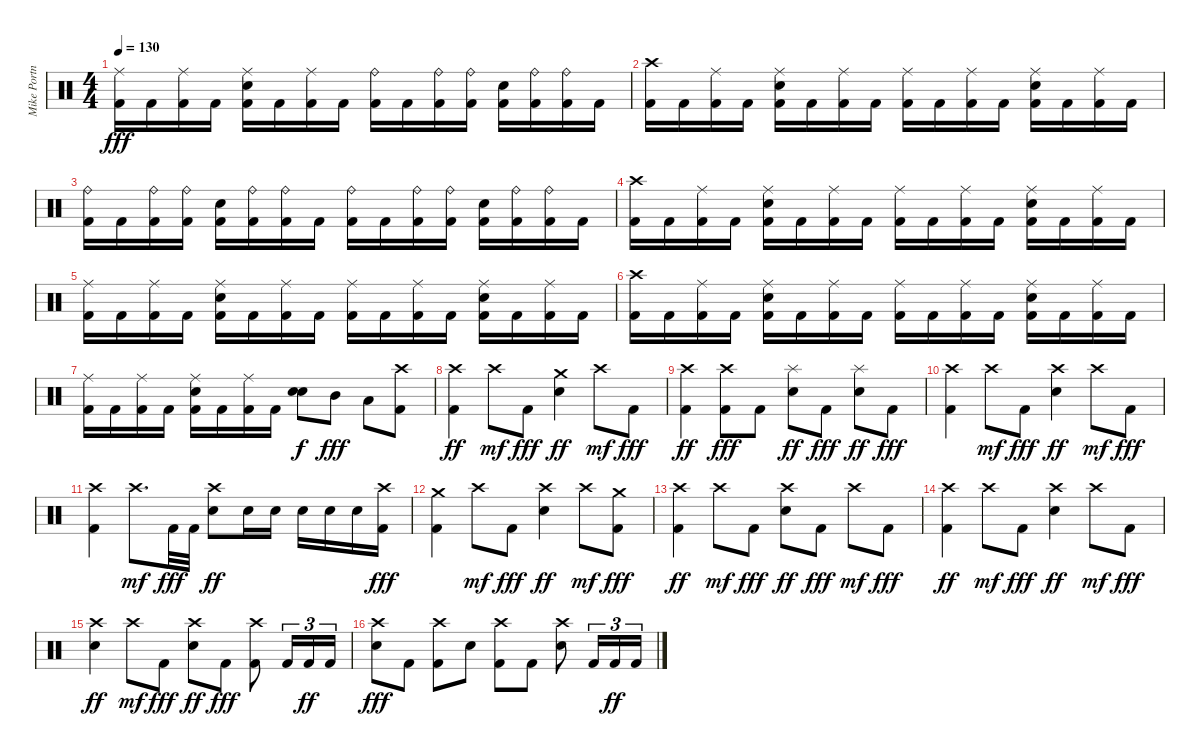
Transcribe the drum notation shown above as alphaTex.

\track ("Mike Portnoy" "Mike Portn") {instrument percussion}
\staff {score}
\articulation defaults
\ts (4 4)
\tempo 130
\clef neutral
\ks c
("Ride (middle)" "Kick (hit) 2").16{dy fff} "Kick (hit) 2".16 ("Ride (middle)" "Kick (hit) 2").16 "Kick (hit) 2".16 ("Ride (middle)" "Snare (hit) 2" "Kick (hit) 2").16 "Kick (hit) 2".16 ("Ride (middle)" "Kick (hit) 2").16 "Kick (hit) 2".16 ("Ride (bell)" "Kick (hit) 2").16 "Kick (hit) 2".16 ("Ride (bell)" "Kick (hit) 2").16 ("Ride (bell)" "Kick (hit) 2").16 ("Snare (hit) 2" "Kick (hit) 2").16 ("Ride (bell)" "Kick (hit) 2").16 ("Ride (bell)" "Kick (hit) 2").16 "Kick (hit) 2".16 |
("Crash high (hit)" "Kick (hit) 2").16 "Kick (hit) 2".16 ("Ride (middle)" "Kick (hit) 2").16 "Kick (hit) 2".16 ("Ride (middle)" "Snare (hit) 2" "Kick (hit) 2").16 "Kick (hit) 2".16 ("Ride (middle)" "Kick (hit) 2").16 "Kick (hit) 2".16 ("Ride (middle)" "Kick (hit) 2").16 "Kick (hit) 2".16 ("Ride (middle)" "Kick (hit) 2").16 "Kick (hit) 2".16 ("Ride (middle)" "Snare (hit) 2" "Kick (hit) 2").16 "Kick (hit) 2".16 ("Ride (middle)" "Kick (hit) 2").16 "Kick (hit) 2".16 |
("Ride (bell)" "Kick (hit) 2").16 "Kick (hit) 2".16 ("Ride (bell)" "Kick (hit) 2").16 ("Ride (bell)" "Kick (hit) 2").16 ("Snare (hit) 2" "Kick (hit) 2").16 ("Ride (bell)" "Kick (hit) 2").16 ("Ride (bell)" "Kick (hit) 2").16 "Kick (hit) 2".16 ("Ride (bell)" "Kick (hit) 2").16 "Kick (hit) 2".16 ("Ride (bell)" "Kick (hit) 2").16 ("Ride (bell)" "Kick (hit) 2").16 ("Snare (hit) 2" "Kick (hit) 2").16 ("Ride (bell)" "Kick (hit) 2").16 ("Ride (bell)" "Kick (hit) 2").16 "Kick (hit) 2".16 |
("Crash high (hit)" "Kick (hit) 2").16 "Kick (hit) 2".16 ("Ride (middle)" "Kick (hit) 2").16 "Kick (hit) 2".16 ("Ride (middle)" "Snare (hit) 2" "Kick (hit) 2").16 "Kick (hit) 2".16 ("Ride (middle)" "Kick (hit) 2").16 "Kick (hit) 2".16 ("Ride (middle)" "Kick (hit) 2").16 "Kick (hit) 2".16 ("Ride (middle)" "Kick (hit) 2").16 "Kick (hit) 2".16 ("Ride (middle)" "Snare (hit) 2" "Kick (hit) 2").16 "Kick (hit) 2".16 ("Ride (middle)" "Kick (hit) 2").16 "Kick (hit) 2".16 |
("Ride (middle)" "Kick (hit) 2").16 "Kick (hit) 2".16 ("Ride (middle)" "Kick (hit) 2").16 "Kick (hit) 2".16 ("Ride (middle)" "Snare (hit) 2" "Kick (hit) 2").16 "Kick (hit) 2".16 ("Ride (middle)" "Kick (hit) 2").16 "Kick (hit) 2".16 ("Ride (middle)" "Kick (hit) 2").16 "Kick (hit) 2".16 ("Ride (middle)" "Kick (hit) 2").16 "Kick (hit) 2".16 ("Ride (middle)" "Snare (hit) 2" "Kick (hit) 2").16 "Kick (hit) 2".16 ("Ride (middle)" "Kick (hit) 2").16 "Kick (hit) 2".16 |
("Crash high (hit)" "Kick (hit) 2").16 "Kick (hit) 2".16 ("Ride (middle)" "Kick (hit) 2").16 "Kick (hit) 2".16 ("Ride (middle)" "Snare (hit) 2" "Kick (hit) 2").16 "Kick (hit) 2".16 ("Ride (middle)" "Kick (hit) 2").16 "Kick (hit) 2".16 ("Ride (middle)" "Kick (hit) 2").16 "Kick (hit) 2".16 ("Ride (middle)" "Kick (hit) 2").16 "Kick (hit) 2".16 ("Ride (middle)" "Snare (hit) 2" "Kick (hit) 2").16 "Kick (hit) 2".16 ("Ride (middle)" "Kick (hit) 2").16 "Kick (hit) 2".16 |
("Ride (middle)" "Kick (hit) 2").16 "Kick (hit) 2".16 ("Ride (middle)" "Kick (hit) 2").16 "Kick (hit) 2".16 ("Ride (middle)" "Snare (hit) 2" "Kick (hit) 2").16 "Kick (hit) 2".16 ("Ride (middle)" "Kick (hit) 2").16 "Kick (hit) 2".16 ("Snare (hit) 2" "Snare (hit) 2").8{dy f} "Mid Tom (hit)".8{dy fff} "Low Tom (hit)".8 ("Crash high (hit)" "Kick (hit) 2").8 |
("Crash high (hit)" "Kick (hit) 2").4{dy ff} "Crash high (hit)".8{dy mf} "Kick (hit) 2".8{dy fff} ("Crash medium (hit)" "Snare (hit) 2").4{dy ff} "Crash high (hit)".8{dy mf} "Kick (hit) 2".8{dy fff} |
("Crash high (hit)" "Kick (hit) 2").4{dy ff} ("Crash high (hit)" "Kick (hit) 2").8{dy fff} "Kick (hit) 2".8 ("Splash (hit)" "Snare (hit) 2").8{dy ff} "Kick (hit) 2".8{dy fff} ("Splash (hit)" "Snare (hit) 2").8{dy ff} "Kick (hit) 2".8{dy fff} |
("Crash high (hit)" "Kick (hit) 2").4 "Crash high (hit)".8{dy mf} "Kick (hit) 2".8{dy fff} ("Crash high (hit)" "Snare (hit) 2").4{dy ff} "Crash high (hit)".8{dy mf} "Kick (hit) 2".8{dy fff} |
("Crash high (hit)" "Kick (hit) 2").4 "Crash high (hit)".8{d dy mf} "Kick (hit) 2".32{dy fff} "Kick (hit) 2".32 ("Crash high (hit)" "Snare (hit) 2").8{dy ff} "Snare (hit) 2".16 "Snare (hit) 2".16 "Snare (hit) 2".16 "Snare (hit) 2".16 "Snare (hit) 2".16 ("Crash high (hit)" "Kick (hit) 2").16{dy fff} |
("Crash medium (hit)" "Kick (hit) 2").4 "Crash high (hit)".8{dy mf} "Kick (hit) 2".8{dy fff} ("Crash high (hit)" "Snare (hit) 2").4{dy ff} "Crash high (hit)".8{dy mf} ("Crash medium (hit)" "Kick (hit) 2").8{dy fff} |
("Crash high (hit)" "Kick (hit) 2").4{dy ff} "Crash high (hit)".8{dy mf} "Kick (hit) 2".8{dy fff} ("Crash high (hit)" "Snare (hit) 2").8{dy ff} "Kick (hit) 2".8{dy fff} "Crash high (hit)".8{dy mf} "Kick (hit) 2".8{dy fff} |
("Crash high (hit)" "Kick (hit) 2").4{dy ff} "Crash high (hit)".8{dy mf} "Kick (hit) 2".8{dy fff} ("Crash high (hit)" "Snare (hit) 2").4{dy ff} "Crash high (hit)".8{dy mf} "Kick (hit) 2".8{dy fff} |
("Crash high (hit)" "Snare (hit) 2").4{dy ff} "Crash high (hit)".8{dy mf} "Kick (hit) 2".8{dy fff} ("Crash high (hit)" "Snare (hit) 2").8{dy ff} "Kick (hit) 2".8{dy fff} ("Crash high (hit)" "Kick (hit) 2").8 "Kick (hit) 2".16{tu (3 2)} "Kick (hit) 2".16{tu (3 2) dy ff} "Kick (hit) 2".16{tu (3 2)} |
("Crash high (hit)" "Snare (hit) 2").8{dy fff} "Kick (hit) 2".8 ("Crash high (hit)" "Kick (hit) 2").8 "Snare (hit) 2".8 ("Crash high (hit)" "Kick (hit) 2").8 "Kick (hit) 2".8 ("Crash high (hit)" "Snare (hit) 2").8 "Kick (hit) 2".16{tu (3 2)} "Kick (hit) 2".16{tu (3 2) dy ff} "Kick (hit) 2".16{tu (3 2)}
